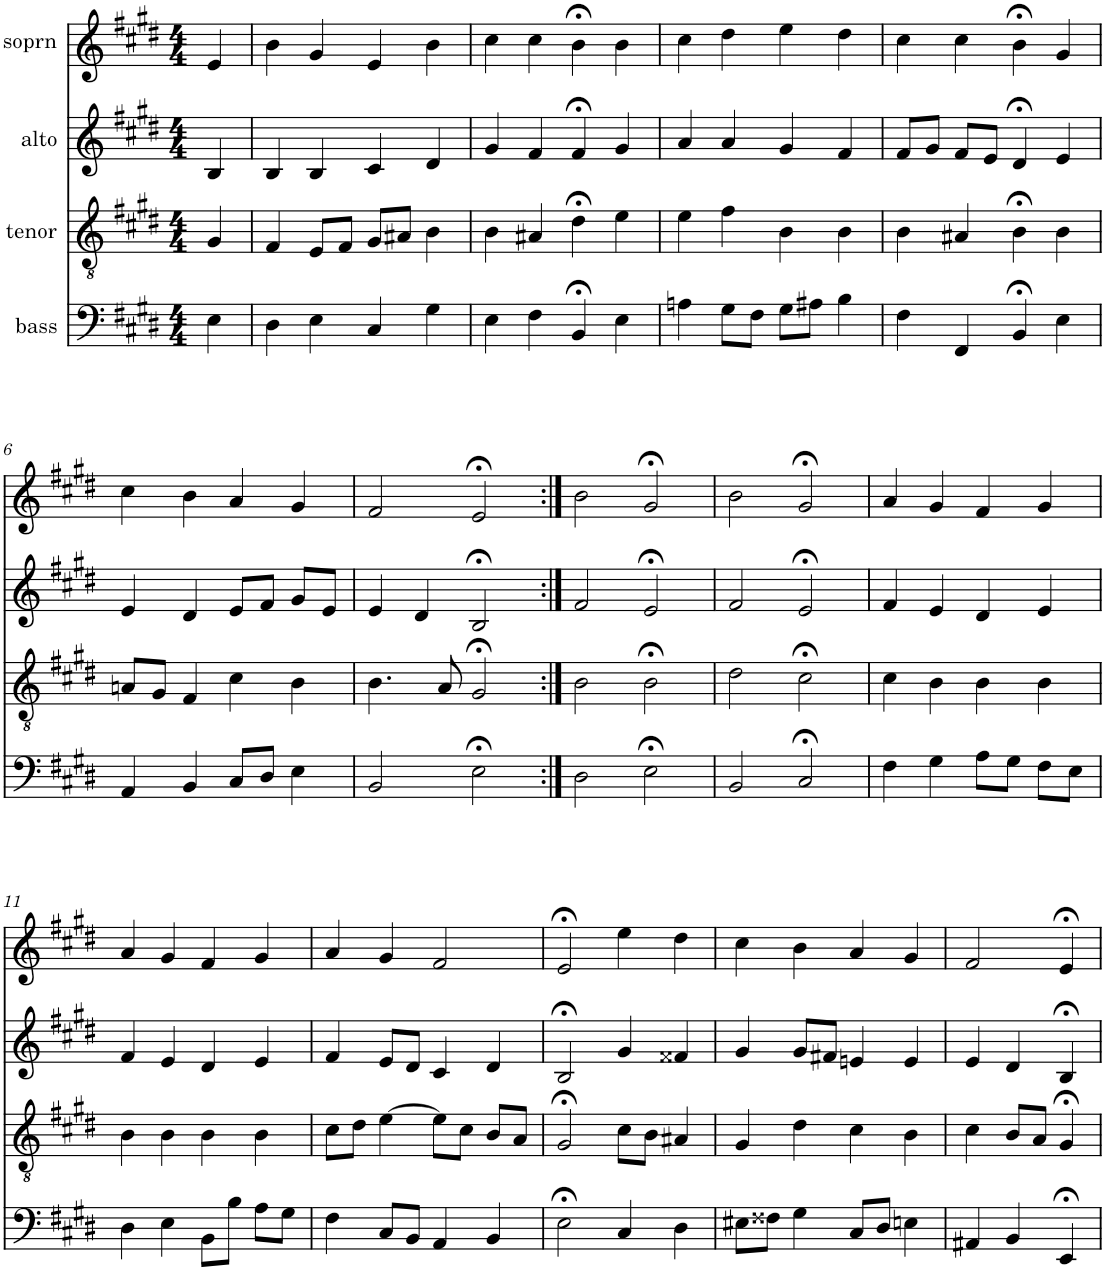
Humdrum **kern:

**kern	**kern	**kern	**kern
*part4	*part3	*part2	*part1
*staff4	*staff3	*staff2	*staff1
*I"bass	*I"tenor	*I"alto	*I"soprn
*clefF4	*clefGv2	*clefG2	*clefG2
*k[f#c#g#d#]	*k[f#c#g#d#]	*k[f#c#g#d#]	*k[f#c#g#d#]
*E:	*E:	*E:	*E:
*M4/4	*M4/4	*M4/4	*M4/4
=1	=1	=1	=1
4E\	4G#/	4B/	4e/
=2	=2	=2	=2
4D#\	4F#/	4B/	4b\
4E\	8E/L	4B/	4g#/
.	8F#/J	.	.
4C#/	8G#/L	4c#/	4e/
.	8A#X/J	.	.
4G#\	4B\	4d#/	4b\
=3	=3	=3	=3
4E\	4B\	4g#/	4cc#\
4F#\	4A#X/	4f#/	4cc#\
4BB;</	4d#;<\	4f#;</	4b;<\
4E\	4e\	4g#/	4b\
=4	=4	=4	=4
4An\	4e\	4a/	4cc#\
8G#\L	4f#\	4a/	4dd#\
8F#\J	.	.	.
8G#\L	4B\	4g#/	4ee\
8A#X\J	.	.	.
4B\	4B\	4f#/	4dd#\
=5	=5	=5	=5
4F#\	4B\	8f#/L	4cc#\
.	.	8g#/J	.
4FF#/	4A#X/	8f#/L	4cc#\
.	.	8e/J	.
4BB;</	4B;<\	4d#;</	4b;<\
4E\	4B\	4e/	4g#/
!!LO:LB:g=z
=6	=6	=6	=6
4AA/	8An/L	4e/	4cc#\
.	8G#/J	.	.
4BB/	4F#/	4d#/	4b\
8C#/L	4c#\	8e/L	4a/
8D#/J	.	8f#/J	.
4E\	4B\	8g#/L	4g#/
.	.	8e/J	.
=7	=7	=7	=7
2BB/	4.B\	4e/	2f#/
.	.	4d#/	.
.	8A/	.	.
2E;<\	2G#;</	2B;</	2e;</
=8:|!	=8:|!	=8:|!	=8:|!
2D#\	2B\	2f#/	2b\
2E;<\	2B;<\	2e;</	2g#;</
=9	=9	=9	=9
2BB/	2d#\	2f#/	2b\
2C#;</	2c#;<\	2e;</	2g#;</
=10	=10	=10	=10
4F#\	4c#\	4f#/	4a/
4G#\	4B\	4e/	4g#/
8A\L	4B\	4d#/	4f#/
8G#\J	.	.	.
8F#\L	4B\	4e/	4g#/
8E\J	.	.	.
!!LO:LB:g=z
=11	=11	=11	=11
4D#\	4B\	4f#/	4a/
4E\	4B\	4e/	4g#/
8BB\L	4B\	4d#/	4f#/
8B\J	.	.	.
8A\L	4B\	4e/	4g#/
8G#\J	.	.	.
=12	=12	=12	=12
4F#\	8c#\L	4f#/	4a/
.	8d#\J	.	.
8C#/L	[4e\	8e/L	4g#/
8BB/J	.	8d#/J	.
4AA/	8e\L]	4c#/	2f#/
.	8c#\J	.	.
4BB/	8B/L	4d#/	.
.	8A/J	.	.
=13	=13	=13	=13
2E;<\	2G#;</	2B;</	2e;</
4C#/	8c#\L	4g#/	4ee\
.	8B\J	.	.
4D#\	4A#X/	4f##X/	4dd#\
=14	=14	=14	=14
8E#X\L	4G#/	4g#/	4cc#\
8F##X\J	.	.	.
4G#\	4d#\	8g#/L	4b\
.	.	8f#X/J	.
8C#/L	4c#\	4en/	4a/
8D#/J	.	.	.
4En\	4B\	4e/	4g#/
=15	=15	=15	=15
4AA#X/	4c#\	4e/	2f#/
4BB/	8B/L	4d#/	.
.	8A/J	.	.
4EE;</	4G#;</	4B;</	4e;</
=	=	=	=
*-	*-	*-	*-
